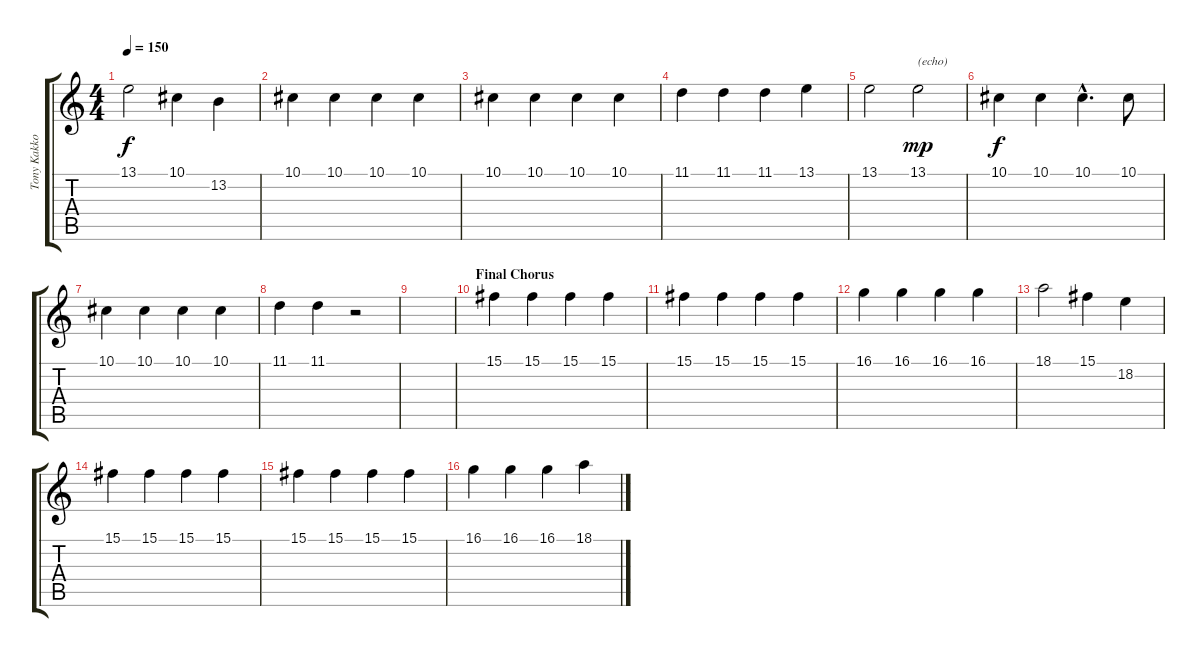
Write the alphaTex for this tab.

\track ("Tony Kakko - Backing Vocals" "Tony Kakko") {instrument lead1square}
\staff {score tabs}
\tuning (Eb4 Bb3 Gb3 Db3 Ab2 Eb2) {hide}
\ts (4 4)
\tempo 150
\clef g2
\ks c
13.1.2{dy f} 10.1.4 13.2.4 |
10.1.4 10.1.4 10.1.4 10.1.4 |
10.1.4 10.1.4 10.1.4 10.1.4 |
11.1.4 11.1.4 11.1.4 13.1.4 |
13.1.2 13.1.2{txt "(echo)" dy mp} |
10.1.4{dy f} 10.1.4 10.1{hac}.4{d} 10.1.8 |
10.1.4 10.1.4 10.1.4 10.1.4 |
11.1.4 11.1.4 r.2 |
|
\section ("" "Final Chorus")
15.1.4 15.1.4 15.1.4 15.1.4 |
15.1.4 15.1.4 15.1.4 15.1.4 |
16.1.4 16.1.4 16.1.4 16.1.4 |
18.1.2 15.1.4 18.2.4 |
15.1.4 15.1.4 15.1.4 15.1.4 |
15.1.4 15.1.4 15.1.4 15.1.4 |
16.1.4 16.1.4 16.1.4 18.1.4
